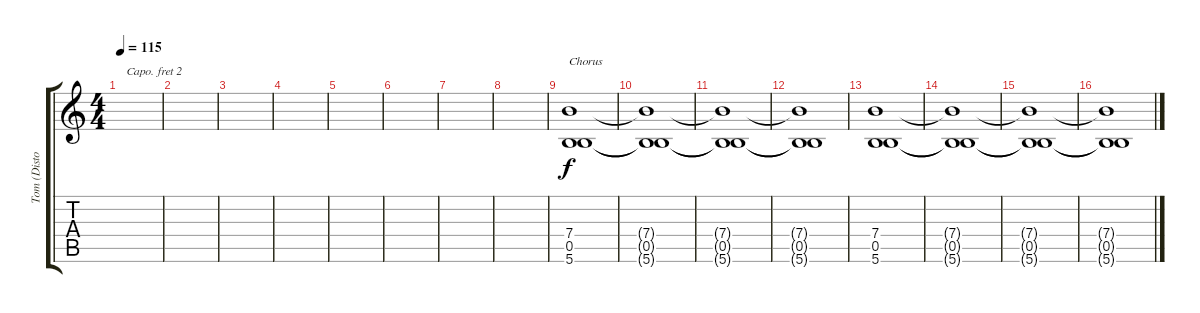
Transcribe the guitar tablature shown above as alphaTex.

\track ("Tom (Distortion Guitar)" "Tom (Disto") {instrument distortionguitar}
\staff {score tabs}
\capo 2
\tuning (E4 B3 G3 D3 A2 E2) {hide}
\ts (4 4)
\tempo 115
\clef g2
\ks c
|
|
|
|
|
|
|
|
(7.4 0.5 5.6).1{txt "Chorus"} |
(7.4{t} 0.5{t} 5.6{t}).1 |
(7.4{t} 0.5{t} 5.6{t}).1 |
(7.4{t} 0.5{t} 5.6{t}).1 |
(7.4 0.5 5.6).1 |
(7.4{t} 0.5{t} 5.6{t}).1 |
(7.4{t} 0.5{t} 5.6{t}).1 |
(7.4{t} 0.5{t} 5.6{t}).1
